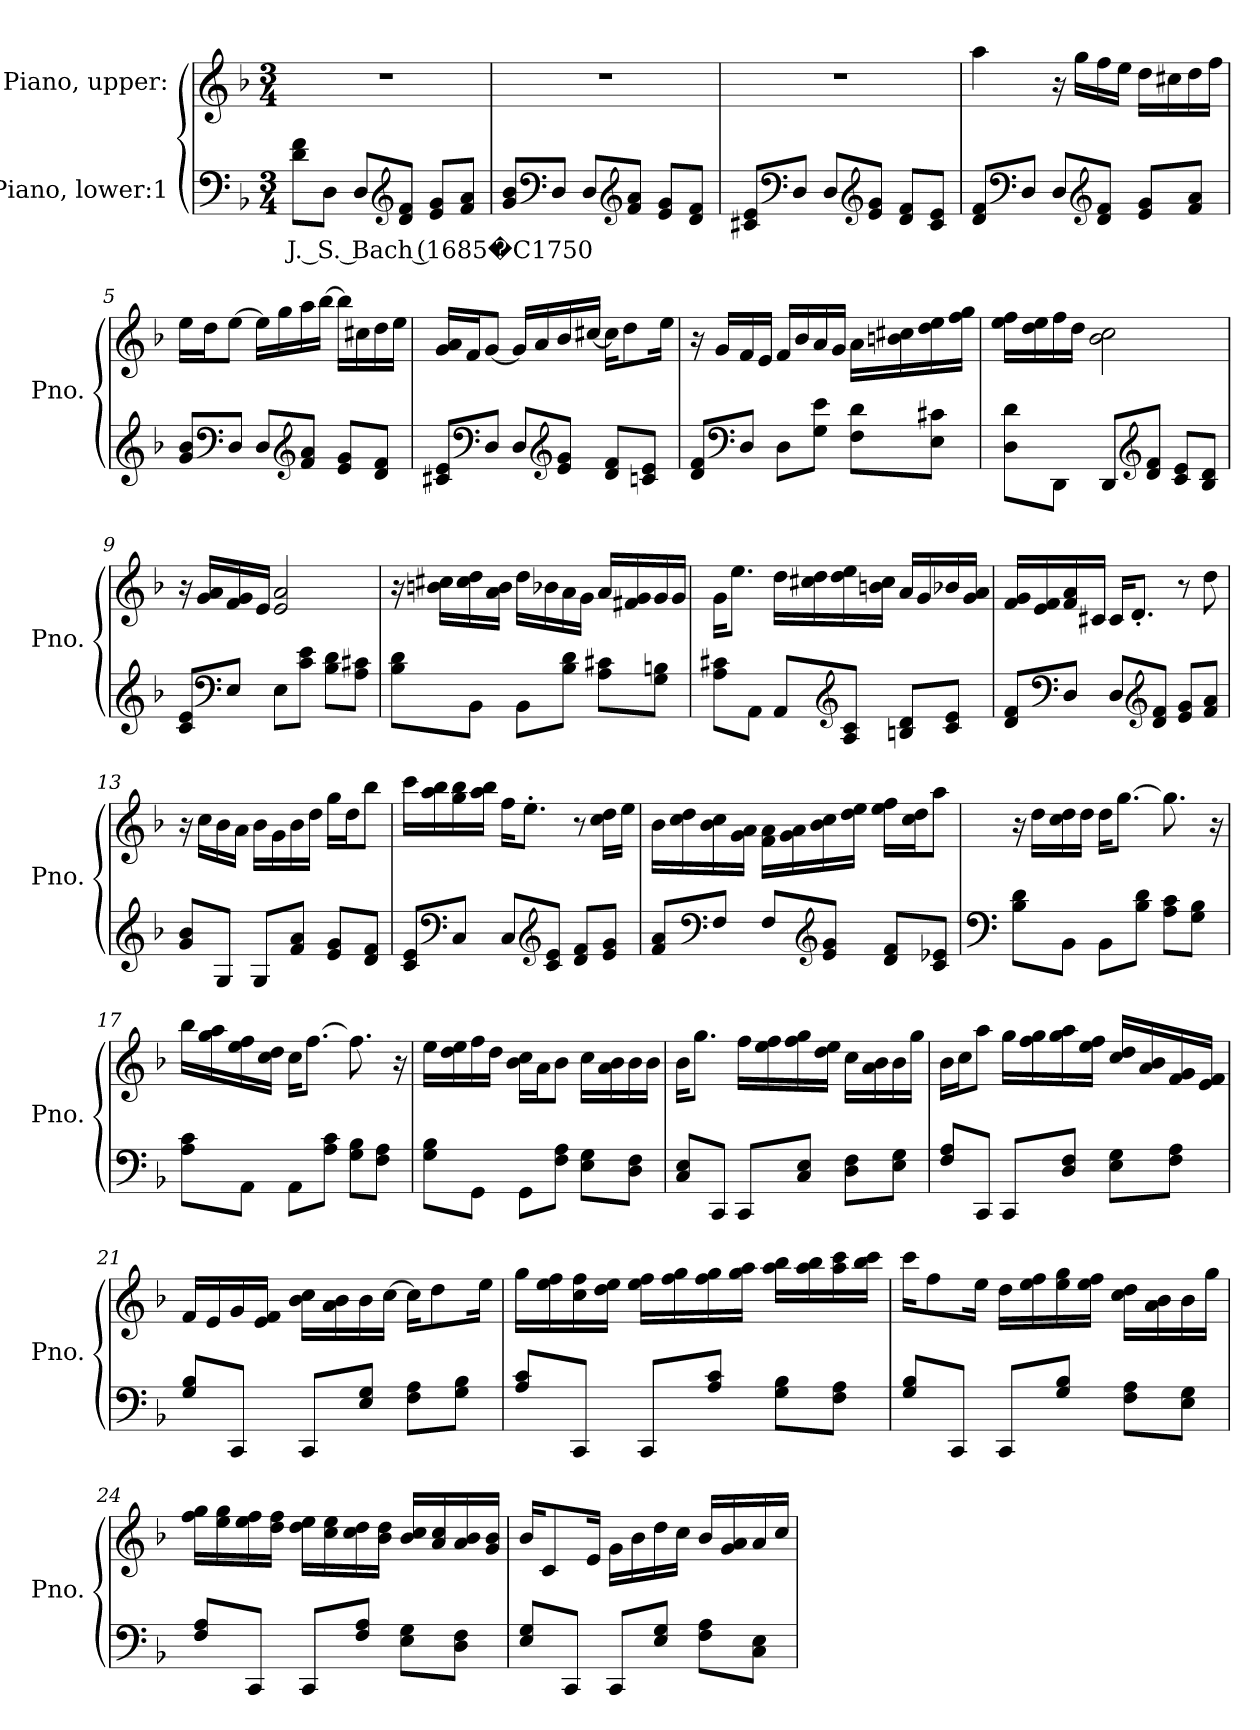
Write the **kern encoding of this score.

**kern	**text	**kern
*part2	*part2	*part1
*staff2	*staff2	*staff1
*I"Piano, lower:1	*	*I"Piano, upper:
*I'Pno.	*	*I'Pno.
*clefF4	*	*clefG2
*k[b-]	*	*k[b-]
*M3/4	*	*M3/4
*MM40	*	*MM40
=1	=1	=1
!	!LO:LY:b	!
8d\ 8f\L	J. S. Bach (1685�C1750	2.r
8D\J	.	.
8D/L	.	.
*clefG2	*	*
8d/ 8f/J	.	.
8e/ 8g/L	.	.
8f/ 8a/J	.	.
=2	=2	=2
8g/ 8b-/L	.	2.r
*clefF4	*	*
8D/J	.	.
8D/L	.	.
*clefG2	*	*
8f/ 8a/J	.	.
8e/ 8g/L	.	.
8d/ 8f/J	.	.
!!LO:LB:g=z
=3	=3	=3
8c#X/ 8e/L	.	2.r
*clefF4	*	*
8D/J	.	.
8D/L	.	.
*clefG2	*	*
8e/ 8g/J	.	.
8d/ 8f/L	.	.
8c#/ 8e/J	.	.
=4	=4	=4
8d/ 8f/L	.	4aa\
*clefF4	*	*
8D/J	.	.
8D/L	.	16r
.	.	16gg\LL
*clefG2	*	*
8d/ 8f/J	.	16ff\
.	.	16ee\JJ
8e/ 8g/L	.	16dd\LL
.	.	16cc#X\
8f/ 8a/J	.	16dd\
.	.	16ff\JJ
=5	=5	=5
8g/ 8b-/L	.	16ee\LL
.	.	16dd\J
*clefF4	*	*
8D/J	.	[8ee\J
8D/L	.	16ee\LL]
.	.	16gg\
*clefG2	*	*
8f/ 8a/J	.	16aa\
.	.	[16bb-\JJ
8e/ 8g/L	.	16bb-\LL]
.	.	16cc#X\
8d/ 8f/J	.	16dd\
.	.	16ee\JJ
!!LO:LB:g=z
=6	=6	=6
8c#X/ 8e/L	.	16g/ 16a/LL
.	.	16f/J
*clefF4	*	*
8D/J	.	[8g/J
8D/L	.	16g/LL]
.	.	16a/
*clefG2	*	*
8e/ 8g/J	.	16b-/
.	.	[16cc#X/JJ
8d/ 8f/L	.	16cc#\KL]
.	.	8dd\
8cn/ 8e/J	.	.
.	.	16ee\Jk
=7	=7	=7
8d/ 8f/L	.	16r
.	.	16g/LL
*clefF4	*	*
8D/J	.	16f/
.	.	16e/JJ
8D\L	.	16f/LL
.	.	16b-/
8G\ 8e\J	.	16a/
.	.	16g/JJ
8F\ 8d\L	.	16a\LL
.	.	16bn\ 16cc#X\
8E\ 8c#X\J	.	16dd\ 16ee\
.	.	16ff\ 16gg\JJ
=8	=8	=8
8D\ 8d\L	.	16ee\ 16ff\LL
.	.	16dd\ 16ee\
8DD\J	.	16ff\
.	.	16dd\JJ
8DD/L	.	2b-\ 2cc\
*clefG2	*	*
8d/ 8f/J	.	.
8c/ 8e/L	.	.
8B-/ 8d/J	.	.
!!LO:LB:g=z
=9	=9	=9
8c/ 8e/L	.	16r
.	.	16g/ 16a/LL
*clefF4	*	*
8E/J	.	16f/ 16g/
.	.	16e/JJ
8E\L	.	2e/ 2a/
8c\ 8e\J	.	.
8B-\ 8d\L	.	.
8A\ 8c#X\J	.	.
=10	=10	=10
8B-\ 8d\L	.	16r
.	.	16bn\ 16cc#X\LL
8BB-\J	.	16cc#\ 16dd\
.	.	16a\ 16b\JJ
8BB-\L	.	16dd\LL
.	.	16b-X\
8B-\ 8d\J	.	16a\
.	.	16g\JJ
8A\ 8c#X\L	.	16a/LL
.	.	16f#X/ 16g/
8G\ 8Bn\J	.	16g/
.	.	16g/JJ
!!LO:LB:g=z
=11	=11	=11
8A\ 8c#X\L	.	16g\KL
.	.	8.ee\J
8AA\J	.	.
8AA/L	.	16dd\LL
.	.	16cc#X\ 16dd\
*clefG2	*	*
8A/ 8c#/J	.	16dd\ 16ee\
.	.	16bn\ 16cc#\JJ
8Bn/ 8d/L	.	16a/LL
.	.	16g/
8c#/ 8e/J	.	16b-X/
.	.	16g/ 16a/JJ
=12	=12	=12
8d/ 8f/L	.	16f/ 16g/LL
.	.	16e/ 16f/
*clefF4	*	*
8D/J	.	16f/ 16a/
.	.	16c#X/JJ
8D/L	.	16c#/KL
.	.	8.d'/J
*clefG2	*	*
8d/ 8f/J	.	.
8e/ 8g/L	.	8r
8f/ 8a/J	.	8dd\
=13	=13	=13
8g/ 8b-/L	.	16r
.	.	16cc\LL
8G/J	.	16b-\
.	.	16a\JJ
8G/L	.	16b-\LL
.	.	16g\
8f/ 8a/J	.	16b-\
.	.	16dd\JJ
8e/ 8g/L	.	16gg\LL
.	.	16dd\J
8d/ 8f/J	.	8bb-\J
!!LO:LB:g=z
=14	=14	=14
8c/ 8e/L	.	16ccc\LL
.	.	16aa\ 16bb-\
*clefF4	*	*
8C/J	.	16gg\ 16bb-\
.	.	16aa\ 16bb-\JJ
8C/L	.	16ff\KL
.	.	8.ee'\J
*clefG2	*	*
8c/ 8e/J	.	.
8d/ 8f/L	.	8r
8e/ 8g/J	.	16cc\ 16dd\LL
.	.	16ee\JJ
=15	=15	=15
8f/ 8a/L	.	16b-\LL
.	.	16cc\ 16dd\
*clefF4	*	*
8F/J	.	16b-\ 16cc\
.	.	16g\ 16a\JJ
8F/L	.	16f\ 16a\LL
.	.	16g\ 16a\
*clefG2	*	*
8e/ 8g/J	.	16b-\ 16cc\
.	.	16dd\ 16ee\JJ
8d/ 8f/L	.	16ee\ 16ff\LL
.	.	16cc\ 16dd\J
8c/ 8e-X/J	.	8aa\J
=16	=16	=16
*clefF4	*	*
8B-\ 8d\L	.	16r
.	.	16dd\LL
8BB-\J	.	16cc\ 16dd\
.	.	16dd\JJ
8BB-\L	.	16dd\KL
.	.	[8.gg\J
8B-\ 8d\J	.	.
8A\ 8c\L	.	8.gg\]
8G\ 8B-\J	.	.
.	.	16r
!!LO:PB:g=z
=17	=17	=17
8A\ 8c\L	.	16bb-\LL
.	.	16gg\ 16aa\
8AA\J	.	16ee\ 16ff\
.	.	16cc\ 16dd\JJ
8AA\L	.	16cc\KL
.	.	[8.ff\J
8A\ 8c\J	.	.
8G\ 8B-\L	.	8.ff\]
8F\ 8A\J	.	.
.	.	16r
=18	=18	=18
8G\ 8B-\L	.	16ee\LL
.	.	16dd\ 16ee\
8GG\J	.	16ff\
.	.	16dd\JJ
8GG\L	.	16b-\ 16cc\LL
.	.	16a\J
8F\ 8A\J	.	8b-\J
8E\ 8G\L	.	16cc\LL
.	.	16a\ 16b-\
8D\ 8F\J	.	16b-\
.	.	16b-\JJ
=19	=19	=19
8C/ 8E/L	.	16b-\KL
.	.	8.gg\J
8CC/J	.	.
8CC/L	.	16ff\LL
.	.	16ee\ 16ff\
8C/ 8E/J	.	16ff\ 16gg\
.	.	16dd\ 16ee\JJ
8D\ 8F\L	.	16cc\LL
.	.	16a\ 16b-\
8E\ 8G\J	.	16b-\
.	.	16gg\JJ
!!LO:LB:g=z
=20	=20	=20
8F/ 8A/L	.	16b-\LL
.	.	16cc\J
8CC/J	.	8aa\J
8CC/L	.	16gg\LL
.	.	16ff\ 16gg\
8D/ 8F/J	.	16gg\ 16aa\
.	.	16ee\ 16ff\JJ
8E\ 8G\L	.	16cc/ 16dd/LL
.	.	16a/ 16b-/
8F\ 8A\J	.	16f/ 16g/
.	.	16e/ 16f/JJ
=21	=21	=21
8G/ 8B-/L	.	16f/LL
.	.	16e/
8CC/J	.	16g/
.	.	16e/ 16f/JJ
8CC/L	.	16b-\ 16cc\LL
.	.	16a\ 16b-\
8E/ 8G/J	.	16b-\
.	.	[16cc\JJ
8F\ 8A\L	.	16cc\KL]
.	.	8dd\
8G\ 8B-\J	.	.
.	.	16ee\Jk
!!LO:LB:g=z
=22	=22	=22
8A/ 8c/L	.	16gg\LL
.	.	16ee\ 16ff\
8CC/J	.	16cc\ 16ff\
.	.	16dd\ 16ee\JJ
8CC/L	.	16ee\ 16ff\LL
.	.	16ff\ 16gg\
8A/ 8c/J	.	16ff\ 16gg\
.	.	16gg\ 16aa\JJ
8G\ 8B-\L	.	16aa\ 16bb-\LL
.	.	16aa\ 16bb-\
8F\ 8A\J	.	16aa\ 16ccc\
.	.	16bb-\ 16ccc\JJ
=23	=23	=23
8G/ 8B-/L	.	16ccc\KL
.	.	8ff\
8CC/J	.	.
.	.	16ee\Jk
8CC/L	.	16dd\LL
.	.	16ee\ 16ff\
8G/ 8B-/J	.	16ee\ 16gg\
.	.	16ee\ 16ff\JJ
8F\ 8A\L	.	16cc\ 16dd\LL
.	.	16a\ 16b-\
8E\ 8G\J	.	16b-\
.	.	16gg\JJ
!!LO:LB:g=z
=24	=24	=24
8F/ 8A/L	.	16ff\ 16gg\LL
.	.	16ee\ 16gg\
8CC/J	.	16ee\ 16ff\
.	.	16dd\ 16ff\JJ
8CC/L	.	16dd\ 16ee\LL
.	.	16cc\ 16ee\
8F/ 8A/J	.	16cc\ 16dd\
.	.	16b-\ 16dd\JJ
8E\ 8G\L	.	16b-/ 16cc/LL
.	.	16a/ 16cc/
8D\ 8F\J	.	16a/ 16b-/
.	.	16g/ 16b-/JJ
=25	=25	=25
8E/ 8G/L	.	16b-/KL
.	.	8c/
8CC/J	.	.
.	.	16e/Jk
8CC/L	.	16g\LL
.	.	16b-\
8E/ 8G/J	.	16dd\
.	.	16cc\JJ
8F\ 8A\L	.	16b-/LL
.	.	16g/ 16a/
8C\ 8E\J	.	16a/
.	.	16cc/JJ
=	=	=
*-	*-	*-
